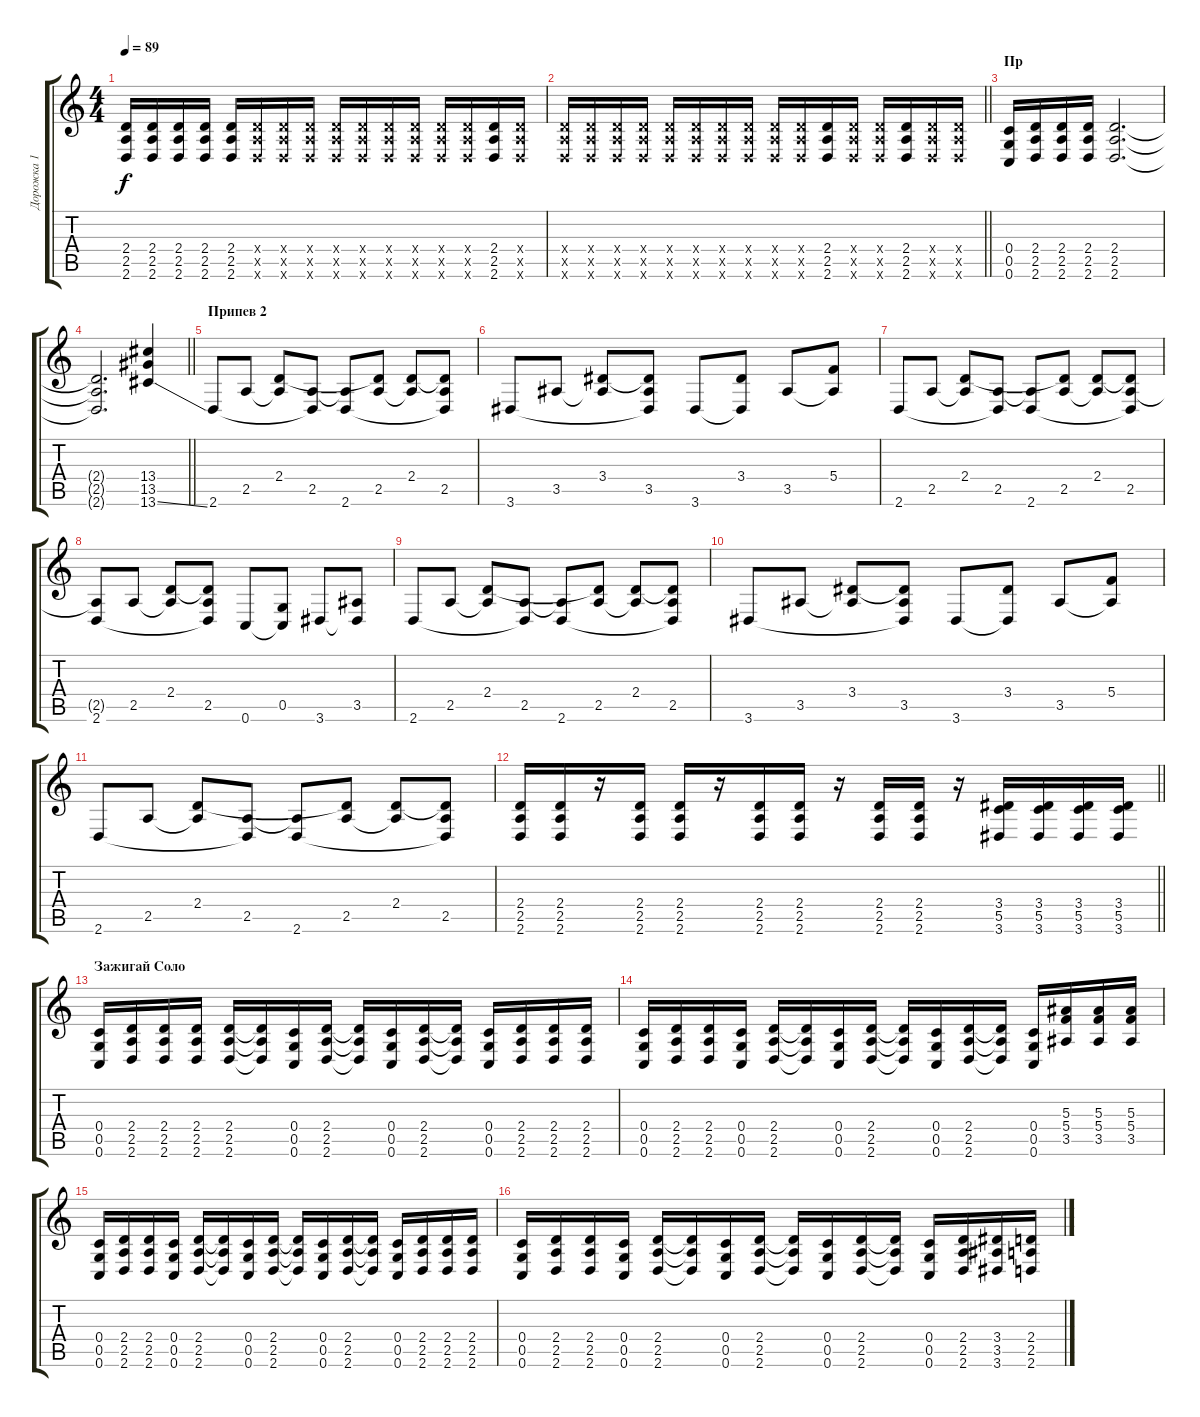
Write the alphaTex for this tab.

\track ("Дорожка 1" "Дорожка 1") {instrument distortionguitar}
\staff {score tabs}
\tuning (D4 A3 F3 C3 G2 C2) {hide}
\ts (4 4)
\tempo 89
\clef g2
\ks c
(2.4 2.5 2.6).16{dy f} (2.4 2.5 2.6).16 (2.4 2.5 2.6).16 (2.4 2.5 2.6).16 (2.4 2.5 2.6).16 (2.4{x} 2.5{x} 2.6{x}).16 (2.4{x} 2.5{x} 2.6{x}).16 (2.4{x} 2.5{x} 2.6{x}).16 (2.4{x} 2.5{x} 2.6{x}).16 (2.4{x} 2.5{x} 2.6{x}).16 (2.4{x} 2.5{x} 2.6{x}).16 (2.4{x} 2.5{x} 2.6{x}).16 (2.4{x} 2.5{x} 2.6{x}).16 (2.4{x} 2.5{x} 2.6{x}).16 (2.4 2.5 2.6).16 (2.4{x} 2.5{x} 2.6{x}).16 |
\barLineRight lightlight
(2.4{x} 2.5{x} 2.6{x}).16 (2.4{x} 2.5{x} 2.6{x}).16 (2.4{x} 2.5{x} 2.6{x}).16 (2.4{x} 2.5{x} 2.6{x}).16 (2.4{x} 2.5{x} 2.6{x}).16 (2.4{x} 2.5{x} 2.6{x}).16 (2.4{x} 2.5{x} 2.6{x}).16 (2.4{x} 2.5{x} 2.6{x}).16 (2.4{x} 2.5{x} 2.6{x}).16 (2.4{x} 2.5{x} 2.6{x}).16 (2.4 2.5 2.6).16 (2.4{x} 2.5{x} 2.6{x}).16 (2.4{x} 2.5{x} 2.6{x}).16 (2.4 2.5 2.6).16 (2.4{x} 2.5{x} 2.6{x}).16 (2.4{x} 2.5{x} 2.6{x}).16 |
\section ("" "Пр")
(0.4 0.5 0.6).16 (2.4 2.5 2.6).16 (2.4 2.5 2.6).16 (2.4 2.5 2.6).16 (2.4 2.5 2.6).2{d} |
\barLineRight lightlight
(2.4{t} 2.5{t} 2.6{t}).2{d} (13.4 13.5 13.6{ss}).4 |
\section ("" "Припев 2")
2.6.8 2.5.8 (2.4 2.5{t}).8 (2.5 2.6{t}).8 (2.5{t} 2.6).8 (2.4{t} 2.5).8 (2.4 2.5{t}).8 (2.4{t} 2.5 2.6{t}).8 |
3.6.8 3.5.8 (3.4 3.5{t}).8 (3.4{t} 3.5 3.6{t}).8 3.6.8 (3.4 3.6{t}).8 3.5.8 (5.4 3.5{t}).8 |
2.6.8 2.5.8 (2.4 2.5{t}).8 (2.5 2.6{t}).8 (2.5{t} 2.6).8 (2.4{t} 2.5).8 (2.4 2.5{t}).8 (2.4{t} 2.5 2.6{t}).8 |
(2.5{t} 2.6).8 2.5.8 (2.4 2.5{t}).8 (2.4{t} 2.5 2.6{t}).8 0.6.8 (0.5 0.6{t}).8 3.6.8 (3.5 3.6{t}).8 |
2.6.8 2.5.8 (2.4 2.5{t}).8 (2.5 2.6{t}).8 (2.5{t} 2.6).8 (2.4{t} 2.5).8 (2.4 2.5{t}).8 (2.4{t} 2.5 2.6{t}).8 |
3.6.8 3.5.8 (3.4 3.5{t}).8 (3.4{t} 3.5 3.6{t}).8 3.6.8 (3.4 3.6{t}).8 3.5.8 (5.4 3.5{t}).8 |
2.6.8 2.5.8 (2.4 2.5{t}).8 (2.5 2.6{t}).8 (2.5{t} 2.6).8 (2.4{t} 2.5).8 (2.4 2.5{t}).8 (2.4{t} 2.5 2.6{t}).8 |
\barLineRight lightlight
(2.4 2.5 2.6).16 (2.4 2.5 2.6).16 r.16 (2.4 2.5 2.6).16 (2.4 2.5 2.6).16 r.16 (2.4 2.5 2.6).16 (2.4 2.5 2.6).16 r.16 (2.4 2.5 2.6).16 (2.4 2.5 2.6).16 r.16 (3.4 5.5 3.6).16 (3.4 5.5 3.6).16 (3.4 5.5 3.6).16 (3.4 5.5 3.6).16 |
\section ("" "Зажигай Соло")
(0.4 0.5 0.6).16{balance 0} (2.4 2.5 2.6).16 (2.4 2.5 2.6).16 (2.4 2.5 2.6).16 (2.4 2.5 2.6).16 (2.4{t} 2.5{t} 2.6{t}).16 (0.4 0.5 0.6).16 (2.4 2.5 2.6).16 (2.4{t} 2.5{t} 2.6{t}).16 (0.4 0.5 0.6).16 (2.4 2.5 2.6).16 (2.4{t} 2.5{t} 2.6{t}).16 (0.4 0.5 0.6).16 (2.4 2.5 2.6).16 (2.4 2.5 2.6).16 (2.4 2.5 2.6).16 |
(0.4 0.5 0.6).16 (2.4 2.5 2.6).16 (2.4 2.5 2.6).16 (0.4 0.5 0.6).16 (2.4 2.5 2.6).16 (2.4{t} 2.5{t} 2.6{t}).16 (0.4 0.5 0.6).16 (2.4 2.5 2.6).16 (2.4{t} 2.5{t} 2.6{t}).16 (0.4 0.5 0.6).16 (2.4 2.5 2.6).16 (2.4{t} 2.5{t} 2.6{t}).16 (0.4 0.5 0.6).16 (5.3 5.4 3.5).16 (5.3 5.4 3.5).16 (5.3 5.4 3.5).16 |
(0.4 0.5 0.6).16 (2.4 2.5 2.6).16 (2.4 2.5 2.6).16 (0.4 0.5 0.6).16 (2.4 2.5 2.6).16 (2.4{t} 2.5{t} 2.6{t}).16 (0.4 0.5 0.6).16 (2.4 2.5 2.6).16 (2.4{t} 2.5{t} 2.6{t}).16 (0.4 0.5 0.6).16 (2.4 2.5 2.6).16 (2.4{t} 2.5{t} 2.6{t}).16 (0.4 0.5 0.6).16 (2.4 2.5 2.6).16 (2.4 2.5 2.6).16 (2.4 2.5 2.6).16 |
(0.4 0.5 0.6).16 (2.4 2.5 2.6).16 (2.4 2.5 2.6).16 (0.4 0.5 0.6).16 (2.4 2.5 2.6).16 (2.4{t} 2.5{t} 2.6{t}).16 (0.4 0.5 0.6).16 (2.4 2.5 2.6).16 (2.4{t} 2.5{t} 2.6{t}).16 (0.4 0.5 0.6).16 (2.4 2.5 2.6).16 (2.4{t} 2.5{t} 2.6{t}).16 (0.4 0.5 0.6).16 (2.4 2.5 2.6).16 (3.4 3.5 3.6).16 (2.4 2.5 2.6).16
